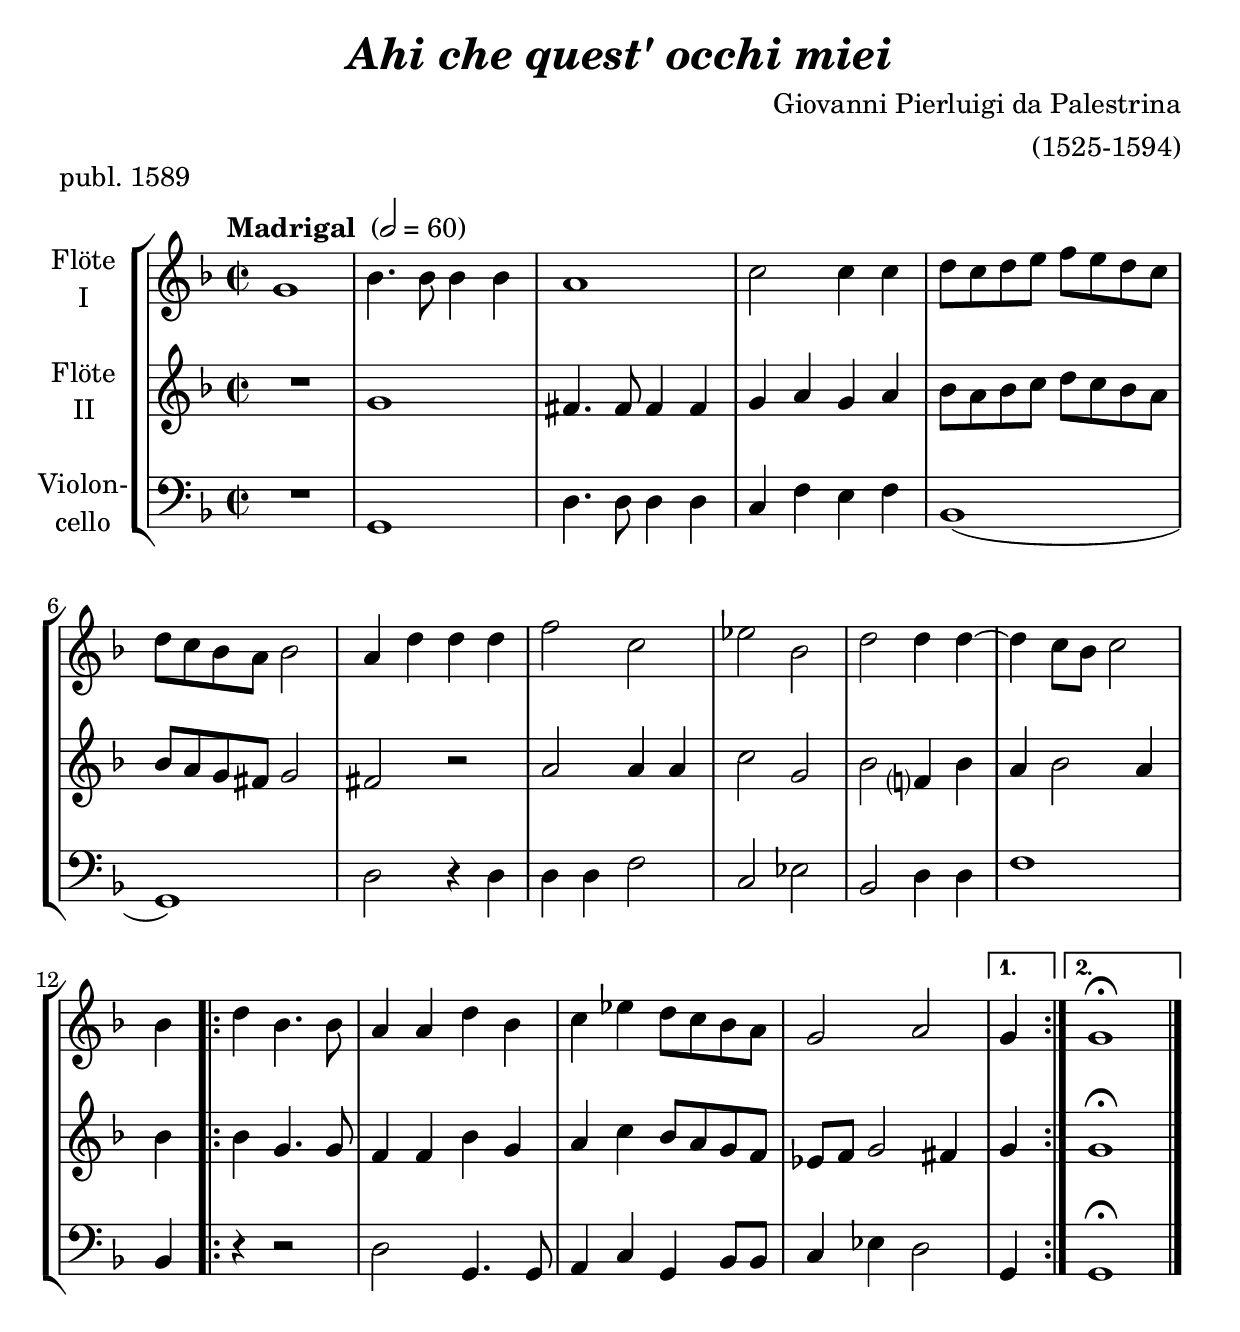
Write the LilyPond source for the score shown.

\version "2.18.2"
\include "deutsch.ly"

#(set-global-staff-size 24)

\header {
  title     = \markup \bold \italic "Ahi che quest' occhi miei"
  composer  = "Giovanni Pierluigi da Palestrina"
  arranger  = "(1525-1594)"
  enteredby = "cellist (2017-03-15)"
  piece = "publ. 1589"
}

voiceconsts = {
  \key f \major
  \clef "treble"
  \time 2/2
%  \numericTimeSignature
  \compressFullBarRests
  \tempo "Madrigal " 2=60
}

%mihi = "clarinet"
mifl = "flute"
mist = "string ensemble 1"
%miba = "drawbar organ"
miba = "bassoon"

va = \relative c'' {
  \voiceconsts

  g1
  b4. b8 b4 b
  a1
  c2 c4 c
  d8 c d e f e d c
  
  d c b a b2
  a4 d d d
  f2 c
  es b
  d d4 d~
  d c8 b c2
  
  b4
  \repeat volta 2 {
    d b4. b8
    a4 a d b
    c es d8 c b a
    g2 a
  }
  \alternative {
    { g4 }
    { g1\fermata }
  } \bar "|." 
}

vb = \relative c'' {
  \voiceconsts

  R1
  g1
  fis4. fis8 fis4 fis
  g a g a
  b8 a b c d c b a

  b a g fis g2
  fis r
  a a4 a
  c2 g
  b f?4 b
  a b2 a4

  b
  \repeat volta 2 {
    b g4. g8
    f4 f b g
    a c b8 a g f
    es f g2 fis4
  }
  \alternative {
    { g }
    {  g1\fermata }
  } \bar "|." 
}

vc = \relative c {
  \voiceconsts
  \clef "bass"

  R1
  g1
  d'4. d8 d4 d
  c f e f
  b,1(

  g)
  d'2 r4 d
  d d f2
  c es
  b d4 d
  f1

  b,4
  \repeat volta 2 {
    r r2
    d g,4. g8
    a4 c g b8 b
    c4 es d2
  }
  \alternative {
    { g,4 }
    { g1\fermata }
  } \bar "|." 
}


music = \new StaffGroup <<
      \new Staff {
        \set Staff.midiInstrument = \mifl
        \set Staff.instrumentName = \markup \center-column { "Flöte" "I" }
        \transpose c c { \va }
      }

      \new Staff {
        \set Staff.midiInstrument = \mifl
        \set Staff.instrumentName = \markup \center-column { "Flöte" "II" }
        \transpose c c { \vb }
      }

      \new Staff {
        \set Staff.midiInstrument = \miba
        \set Staff.instrumentName = \markup \center-column { "Violon-" "cello" }
        \transpose c c { \vc }
      }
>>

\book {
  \score {
   \music
    \layout {}
  }

  \score {
    \unfoldRepeats \music

    \midi {
      \context {
        \Score
      }
    }
  }
}
